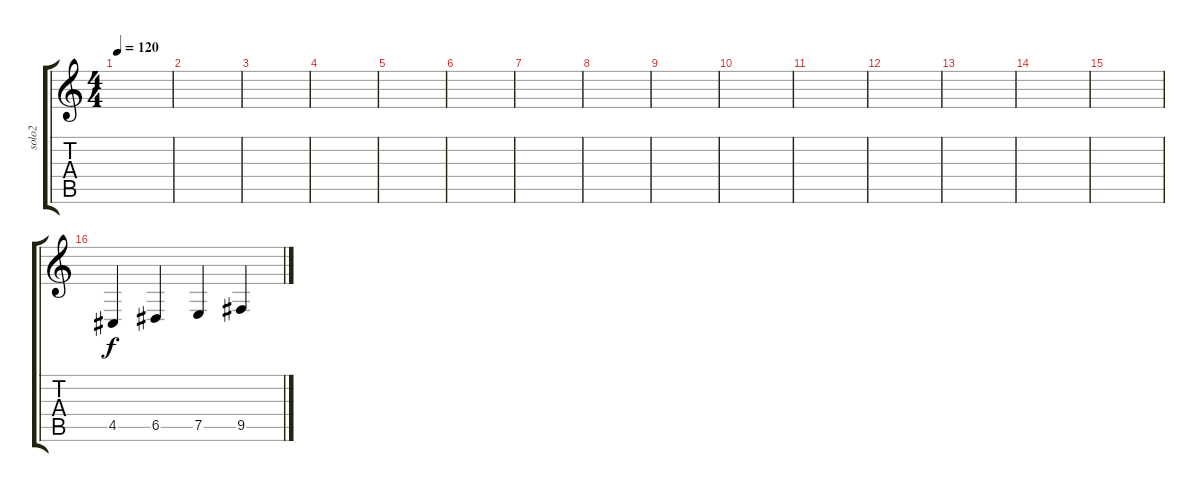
\track ("solo2" "solo2") {instrument frenchhorn}
\staff {score tabs}
\tuning (E4 B3 G3 D3 A2 E2) {hide}
\ts (4 4)
\tempo 120
\clef g2
\ks c
|
|
|
|
|
|
|
|
|
|
|
|
|
|
|
4.5.4 6.5.4 7.5.4 9.5.4
